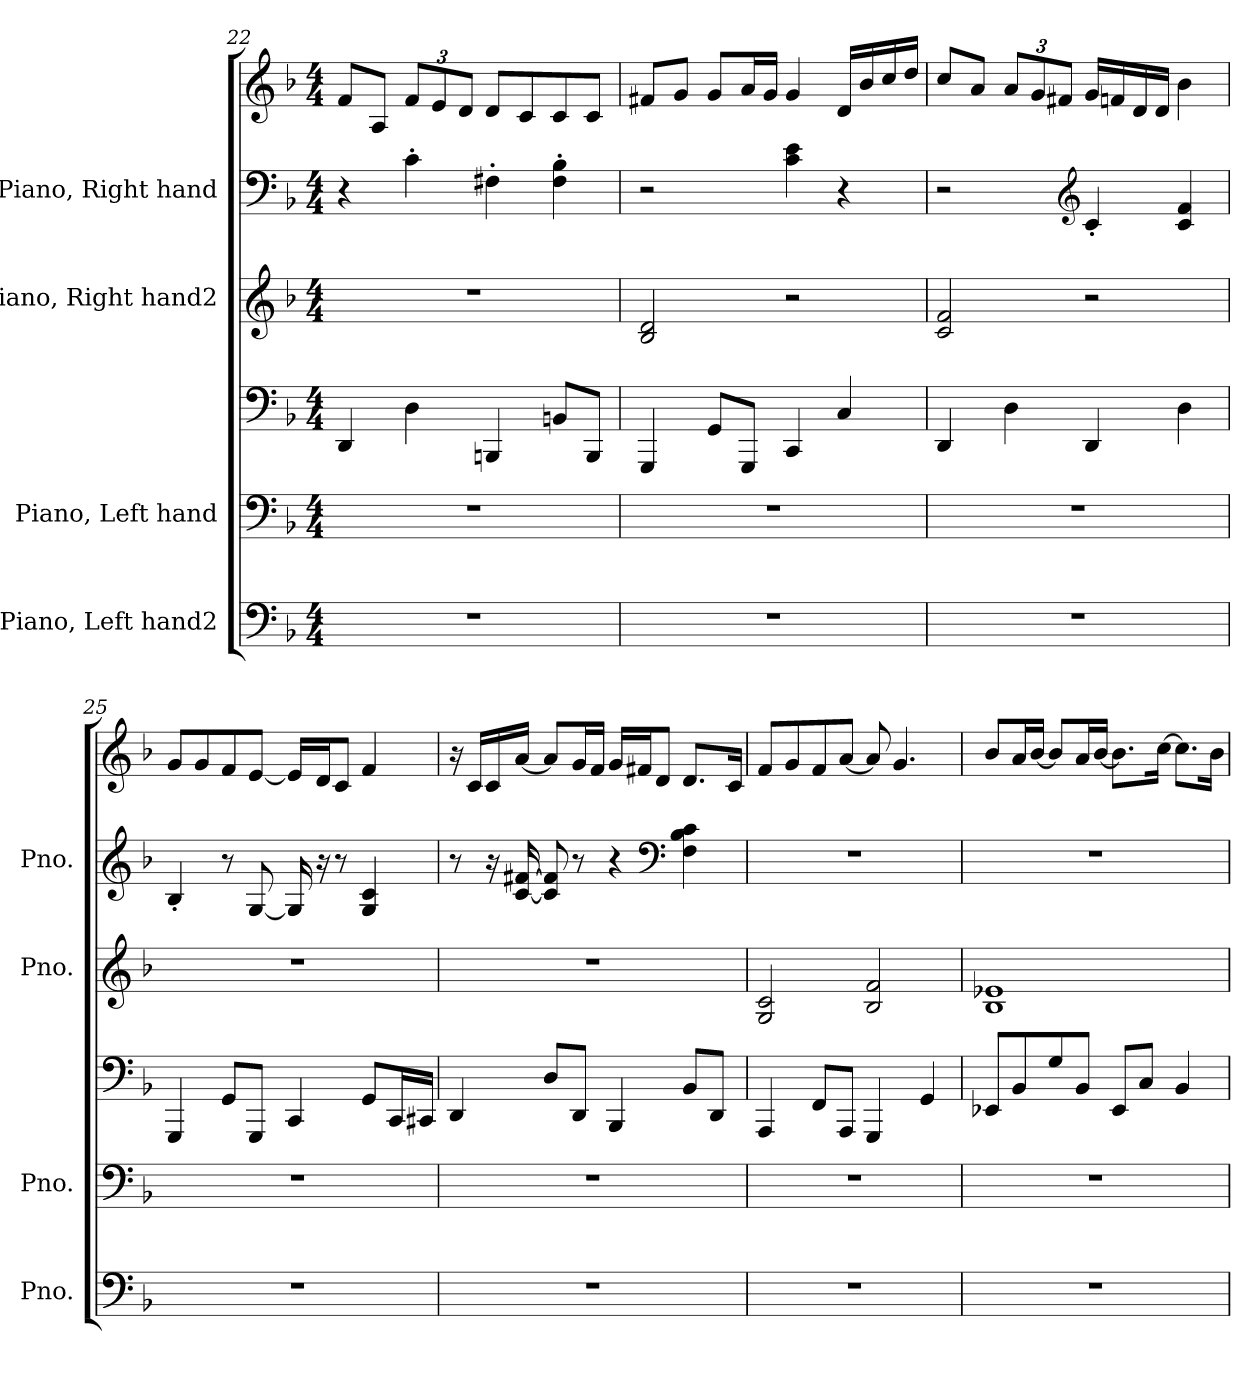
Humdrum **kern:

**kern	**kern	**kern	**kern	**kern	**kern
*part4	*part3	*part3	*part2	*part1	*part1
*staff6	*staff5	*staff4	*staff3	*staff2	*staff1
*I"Piano, Left hand2	*I"Piano, Left hand	*	*I"Piano, Right hand2	*I"Piano, Right hand	*
*I'Pno.	*I'Pno.	*	*I'Pno.	*I'Pno.	*
!!LO:LB:g=z
*clefF4	*clefF4	*clefF4	*clefG2	*clefF4	*clefG2
*k[b-]	*k[b-]	*k[b-]	*k[b-]	*k[b-]	*k[b-]
*M4/4	*M4/4	*M4/4	*M4/4	*M4/4	*M4/4
=22	=22	=22	=22	=22	=22
1r	1r	4DD/	1r	4r	8f/L
.	.	.	.	.	8A/J
*	*	*	*	*	*Xbrackettup
.	.	4D\	.	4c'\	12f/L
.	.	.	.	.	12e/
.	.	.	.	.	12d/J
.	.	4BBBn/	.	4F#X'\	8d/L
.	.	.	.	.	8c/
.	.	8BBn/L	.	4F#\' 4B-\'	8c/
.	.	8BBB/J	.	.	8c/J
=23	=23	=23	=23	=23	=23
1r	1r	4GGG/	2B-/ 2d/	2r	8f#X/L
.	.	.	.	.	8g/J
.	.	8GG/L	.	.	8g/L
.	.	8GGG/J	.	.	16a/L
.	.	.	.	.	16g/JJ
.	.	4CC/	2r	4c\ 4e\	4g/
.	.	4C/	.	4r	16d/LL
.	.	.	.	.	16b-/
.	.	.	.	.	16cc/
.	.	.	.	.	16dd/JJ
=24	=24	=24	=24	=24	=24
1r	1r	4DD/	2c/ 2f/	2r	8cc/L
.	.	.	.	.	8a/J
.	.	4D\	.	.	12a/L
.	.	.	.	.	12g/
.	.	.	.	.	12f#X/J
*	*	*	*	*clefG2	*
.	.	4DD/	2r	4c'/	16g/LL
.	.	.	.	.	16fn/
.	.	.	.	.	16d/
.	.	.	.	.	16d/JJ
.	.	4D\	.	4c/ 4f/	4b-\
!!LO:PB:g=z
=25	=25	=25	=25	=25	=25
1r	1r	4GGG/	1r	4B-'/	8g/L
.	.	.	.	.	8g/
.	.	8GG/L	.	8r	8f/
.	.	8GGG/J	.	[8G/	[8e/J
.	.	4CC/	.	16G/]	16e/LL]
.	.	.	.	16r	16d/J
.	.	.	.	8r	8c/J
.	.	8GG/L	.	4G/ 4c/	4f/
.	.	16CC/L	.	.	.
.	.	16CC#X/JJ	.	.	.
=26	=26	=26	=26	=26	=26
1r	1r	4DD/	1r	8r	16r
.	.	.	.	.	16c/LL
.	.	.	.	16r	16c/
.	.	.	.	[16c/ [16f#X/	[16a/JJ
.	.	8D/L	.	8c/] 8f#/]	8a/L]
.	.	8DD/J	.	8r	16g/L
.	.	.	.	.	16f/JJ
.	.	4BBB-/	.	4r	16g/LL
.	.	.	.	.	16f#X/J
.	.	.	.	.	8d/J
*	*	*	*	*clefF4	*
.	.	8BB-/L	.	4F\ 4B-\ 4c\	8.d/L
.	.	8DD/J	.	.	.
.	.	.	.	.	16c/Jk
=27	=27	=27	=27	=27	=27
1r	1r	4AAA/	2G/ 2c/	1r	8f/L
.	.	.	.	.	8g/
.	.	8FF/L	.	.	8f/
.	.	8AAA/J	.	.	[8a/J
.	.	4GGG/	2B-/ 2f/	.	8a/]
.	.	.	.	.	4.g/
.	.	4GG/	.	.	.
!!LO:LB:g=z
=28	=28	=28	=28	=28	=28
1r	1r	8EE-X/L	1B- 1e-X	1r	8b-/L
.	.	8BB-/	.	.	16a/L
.	.	.	.	.	[16b-/JJ
.	.	8G/	.	.	8b-/L]
.	.	8BB-/J	.	.	16a/L
.	.	.	.	.	[16b-/JJ
.	.	8EE-/L	.	.	8.b-\L]
.	.	8C/J	.	.	.
.	.	.	.	.	[16cc\Jk
.	.	4BB-/	.	.	8.cc\L]
.	.	.	.	.	16b-\Jk
=	=	=	=	=	=
*-	*-	*-	*-	*-	*-
